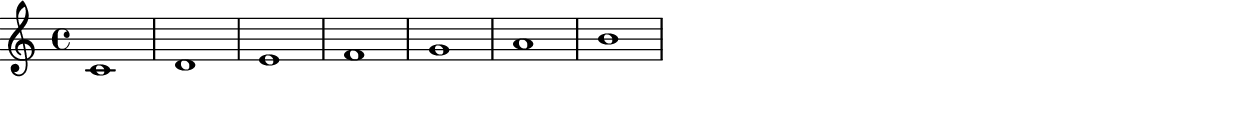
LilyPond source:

\include "lilypond-book-preamble.ly"
\paper {
  #(define dump-extents #t)

  indent = 0\mm
  line-width = 210\mm - 2.0 * 0.4\in
  ragged-right = ##t
  force-assignment = #""
  line-width = #(- line-width (* mm  3.000000))
}
\header {
  title = ""
  composer = ""
}
\layout {
}

<<
    \new Staff {   \set Staff.instrumentName = "" \clef treble <c'>1 <d'>1 <e'>1 <f'>1 <g'>1 <a'>1 <b'>1
               }
>>